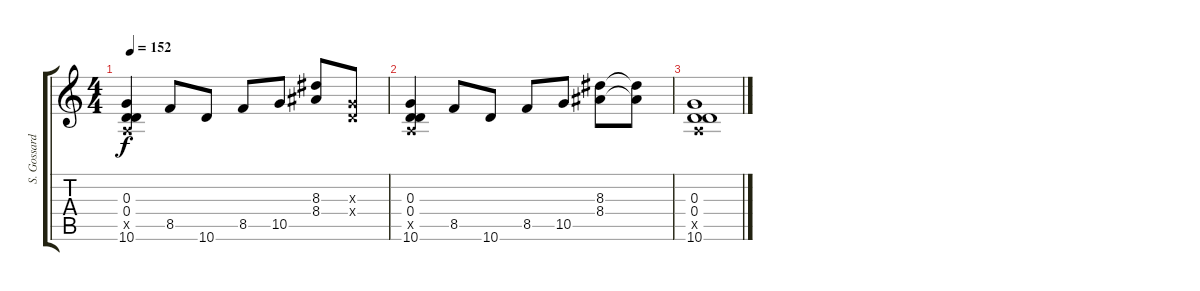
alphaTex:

\track ("S. Gossard" "S. Gossard") {instrument overdrivenguitar}
\staff {score tabs}
\tuning (E4 B3 G3 D3 A2 E2) {hide}
\ts (4 4)
\tempo 152
\clef g2
\ks c
(0.3 0.4 0.5{x} 10.6).4{dy f} 8.5.8 10.6.8 8.5.8 10.5.8 (8.3 8.4).8 (0.3{x} 0.4{x}).8 |
(0.3 0.4 0.5{x} 10.6).4 8.5.8 10.6.8 8.5.8 10.5.8 (8.3 8.4).8 (8.3{t} 8.4{t}).8 |
(0.3 0.4 0.5{x} 10.6).1
